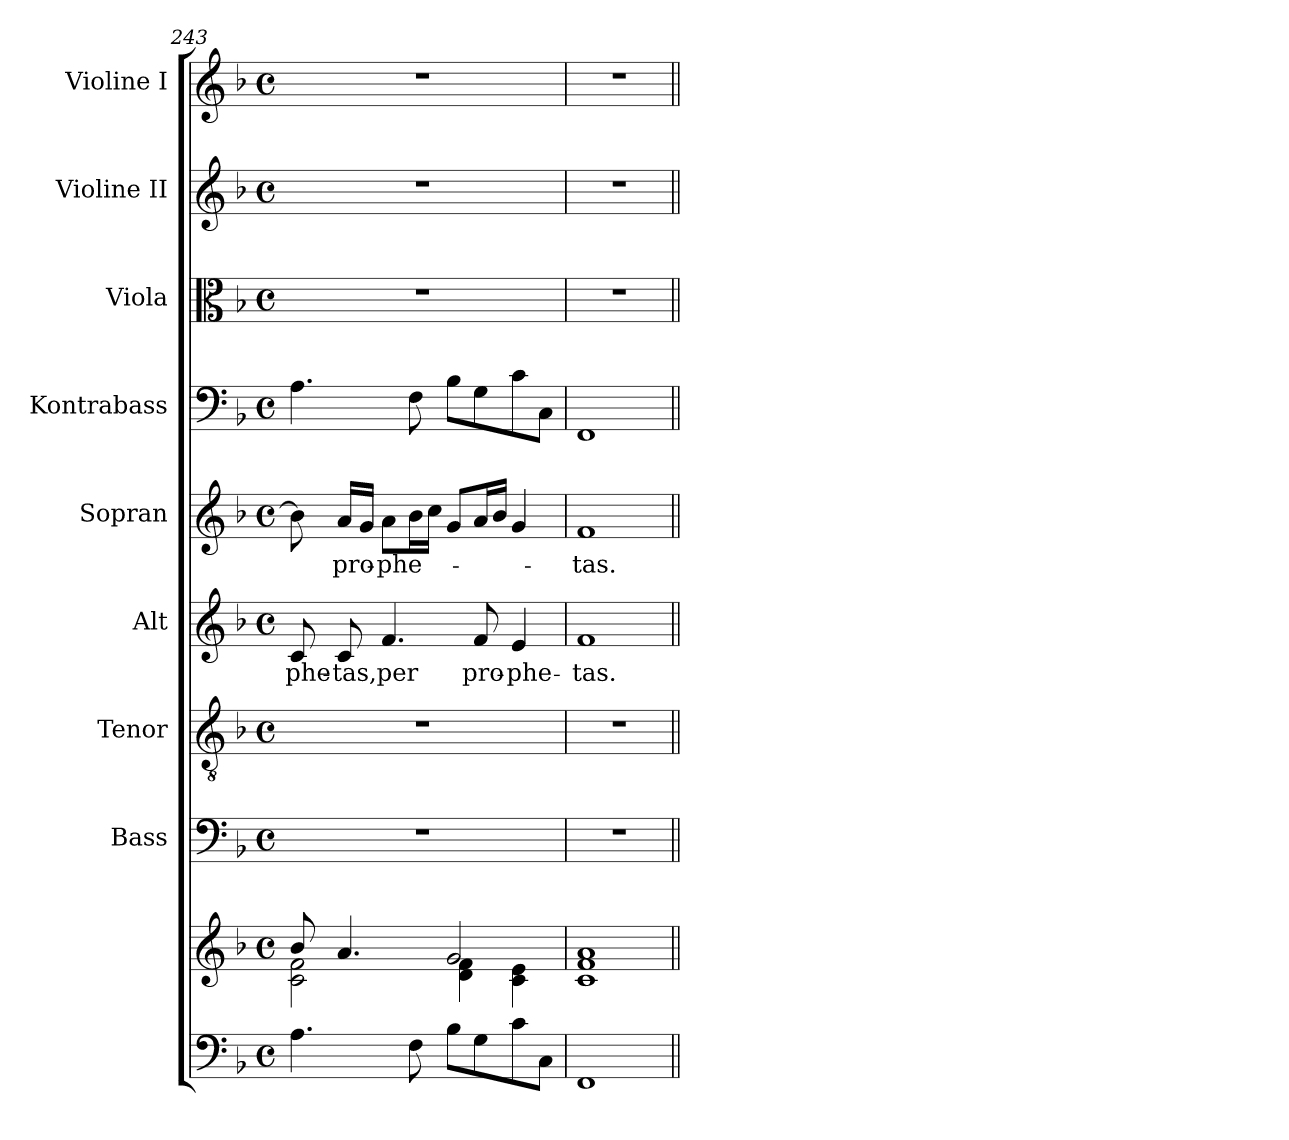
**kern	**kern	**kern	**kern	**kern	**text	**kern	**text	**kern	**kern	**kern	**kern
*part9	*part9	*part8	*part7	*part6	*part6	*part5	*part5	*part4	*part3	*part2	*part1
*staff10	*staff9	*staff8	*staff7	*staff6	*staff6	*staff5	*staff5	*staff4	*staff3	*staff2	*staff1
*	*	*I"Bass	*I"Tenor	*I"Alt	*	*I"Sopran	*	*I"Kontrabass	*I"Viola	*I"Violine II	*I"Violine I
*	*	*I'B.	*I'T.	*I'A.	*	*I'S.	*	*I'Kb.	*I'Vla.	*I'Vl. II	*I'Vl. I
*clefF4	*clefG2	*clefF4	*clefGv2	*clefG2	*	*clefG2	*	*clefF4	*clefC3	*clefG2	*clefG2
*	*	*	*	*	*	*	*	*ITrd7c12	*	*	*
*k[b-]	*k[b-]	*k[b-]	*k[b-]	*k[b-]	*	*k[b-]	*	*k[b-]	*k[b-]	*k[b-]	*k[b-]
*F:	*F:	*F:	*F:	*F:	*	*F:	*	*F:	*F:	*F:	*F:
*M4/4	*M4/4	*M4/4	*M4/4	*M4/4	*	*M4/4	*	*M4/4	*M4/4	*M4/4	*M4/4
*met(c)	*met(c)	*met(c)	*met(c)	*met(c)	*	*met(c)	*	*met(c)	*met(c)	*met(c)	*met(c)
=243	=243	=243	=243	=243	=243	=243	=243	=243	=243	=243	=243
*	*^	*	*	*	*	*	*	*	*	*	*
!	!	!	!	!	!	!LO:LY:b	!	!	!	!	!	!
4.A\	8b-/	2c\ 2f\	1r	1r	8c/	-phe-	8b-\]	.	4.AA\	1r	1r	1r
!	!	!	!	!	!	!LO:LY:b	!	!LO:LY:b	!	!	!	!
.	4.a/	.	.	.	8c/	-tas,	16a/LL	pro-	.	.	.	.
.	.	.	.	.	.	.	16g/JJ	.	.	.	.	.
!	!	!	!	!	!	!LO:LY:b	!	!LO:LY:b	!	!	!	!
.	.	.	.	.	4.f/	per	8a\L	-phe-	.	.	.	.
8F\	.	.	.	.	.	.	16b-\L	.	8FF\	.	.	.
.	.	.	.	.	.	.	16cc\JJ	.	.	.	.	.
8B-\L	2g/	4d\ 4f\	.	.	.	.	8g/L	.	8BB-\L	.	.	.
!	!	!	!	!	!	!LO:LY:b	!	!	!	!	!	!
8G\	.	.	.	.	8f/	pro-	16a/L	.	8GG\	.	.	.
.	.	.	.	.	.	.	16b-/JJ	.	.	.	.	.
!	!	!	!	!	!	!LO:LY:b	!	!	!	!	!	!
8c\	.	4c\ 4e\	.	.	4e/	-phe-	4g/	.	8C\	.	.	.
8C\J	.	.	.	.	.	.	.	.	8CC\J	.	.	.
*	*v	*v	*	*	*	*	*	*	*	*	*	*
=244	=244	=244	=244	=244	=244	=244	=244	=244	=244	=244	=244
!	!	!	!	!	!LO:LY:b	!	!LO:LY:b	!	!	!	!
1FF	1c 1f 1a	1r	1r	1f	-tas.	1f	-tas.	1FFF	1r	1r	1r
=||	=||	=||	=||	=||	=||	=||	=||	=||	=||	=||	=||
*-	*-	*-	*-	*-	*-	*-	*-	*-	*-	*-	*-
